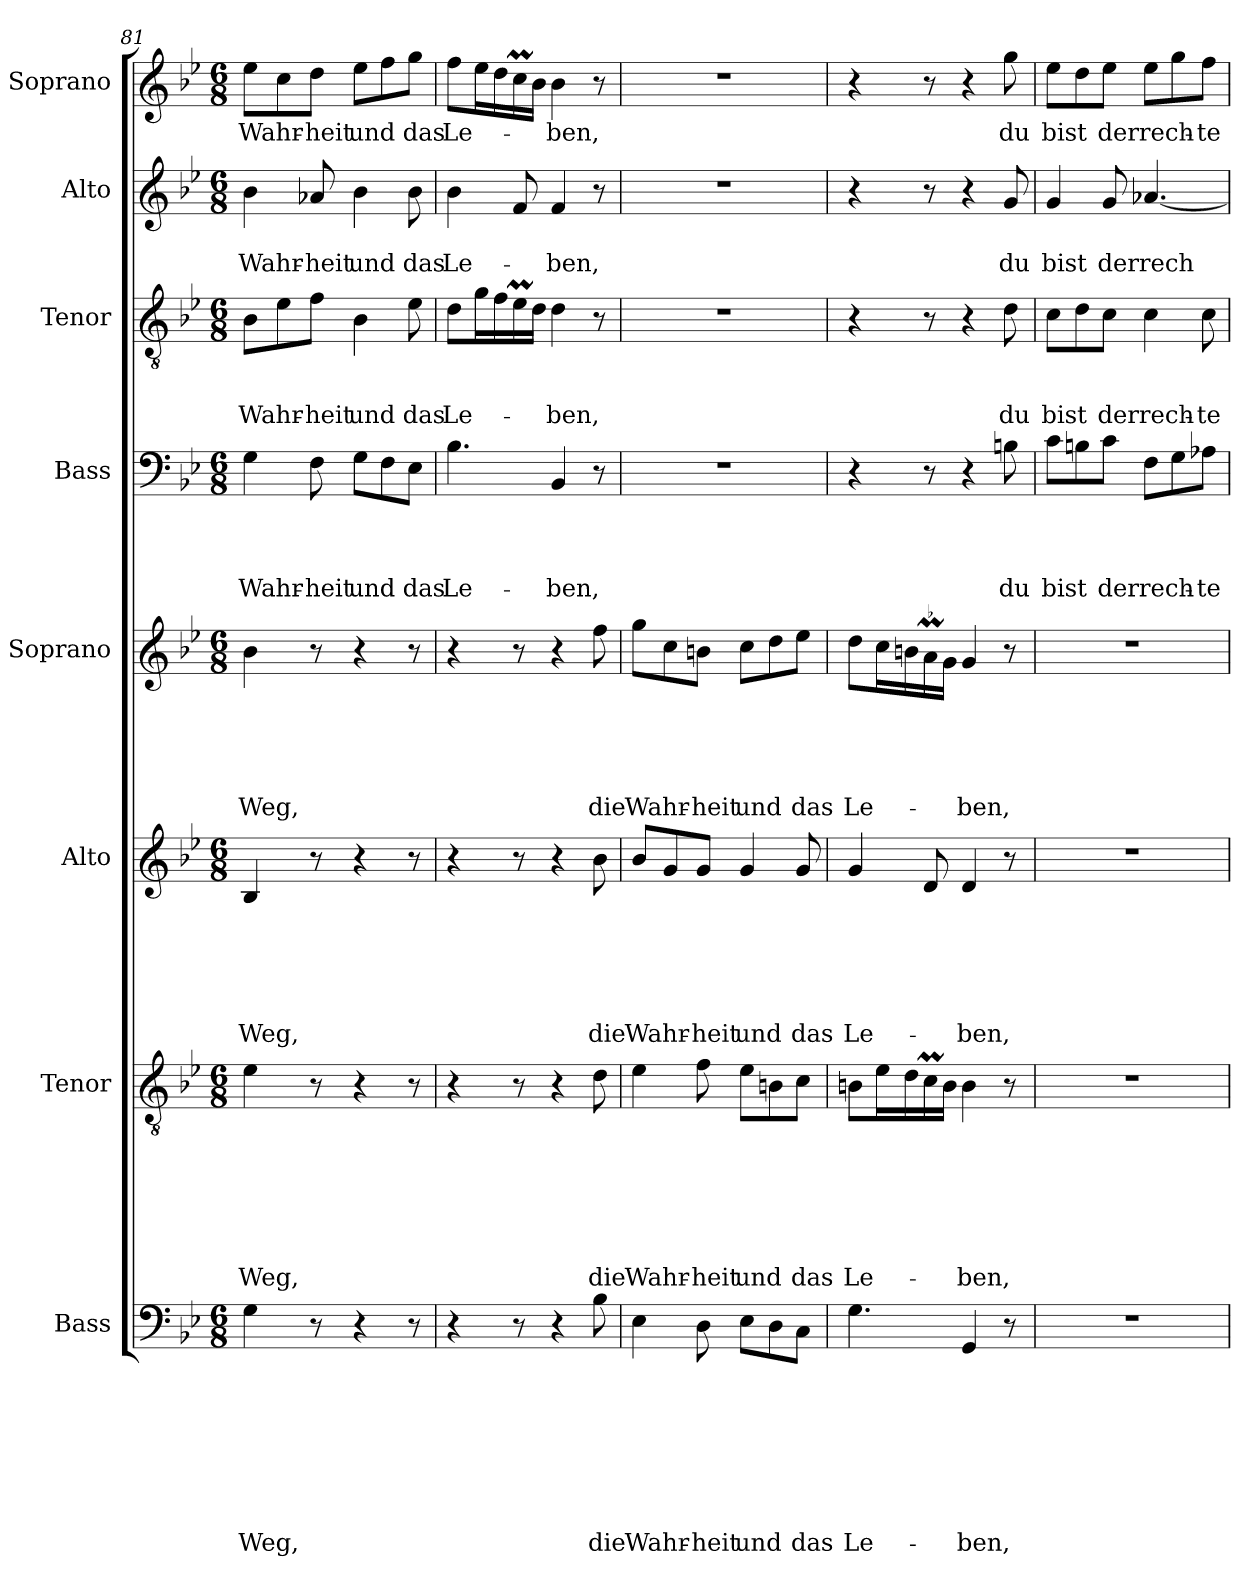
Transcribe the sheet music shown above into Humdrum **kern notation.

**kern	**text	**text	**text	**text	**text	**text	**text	**text	**kern	**text	**text	**text	**text	**text	**text	**text	**kern	**text	**text	**text	**text	**text	**text	**kern	**text	**text	**text	**text	**text	**kern	**text	**text	**text	**text	**kern	**text	**text	**text	**kern	**text	**text	**kern	**text
*part8	*part8	*part8	*part8	*part8	*part8	*part8	*part8	*part8	*part7	*part7	*part7	*part7	*part7	*part7	*part7	*part7	*part6	*part6	*part6	*part6	*part6	*part6	*part6	*part5	*part5	*part5	*part5	*part5	*part5	*part4	*part4	*part4	*part4	*part4	*part3	*part3	*part3	*part3	*part2	*part2	*part2	*part1	*part1
*staff8	*staff8	*staff8	*staff8	*staff8	*staff8	*staff8	*staff8	*staff8	*staff7	*staff7	*staff7	*staff7	*staff7	*staff7	*staff7	*staff7	*staff6	*staff6	*staff6	*staff6	*staff6	*staff6	*staff6	*staff5	*staff5	*staff5	*staff5	*staff5	*staff5	*staff4	*staff4	*staff4	*staff4	*staff4	*staff3	*staff3	*staff3	*staff3	*staff2	*staff2	*staff2	*staff1	*staff1
*I"Bass	*	*	*	*	*	*	*	*	*I"Tenor	*	*	*	*	*	*	*	*I"Alto	*	*	*	*	*	*	*I"Soprano	*	*	*	*	*	*I"Bass	*	*	*	*	*I"Tenor	*	*	*	*I"Alto	*	*	*I"Soprano	*
*clefF4	*	*	*	*	*	*	*	*	*clefGv2	*	*	*	*	*	*	*	*clefG2	*	*	*	*	*	*	*clefG2	*	*	*	*	*	*clefF4	*	*	*	*	*clefGv2	*	*	*	*clefG2	*	*	*clefG2	*
*k[b-e-]	*	*	*	*	*	*	*	*	*k[b-e-]	*	*	*	*	*	*	*	*k[b-e-]	*	*	*	*	*	*	*k[b-e-]	*	*	*	*	*	*k[b-e-]	*	*	*	*	*k[b-e-]	*	*	*	*k[b-e-]	*	*	*k[b-e-]	*
*B-:	*	*	*	*	*	*	*	*	*B-:	*	*	*	*	*	*	*	*B-:	*	*	*	*	*	*	*B-:	*	*	*	*	*	*B-:	*	*	*	*	*B-:	*	*	*	*B-:	*	*	*B-:	*
*M6/8	*	*	*	*	*	*	*	*	*M6/8	*	*	*	*	*	*	*	*M6/8	*	*	*	*	*	*	*M6/8	*	*	*	*	*	*M6/8	*	*	*	*	*M6/8	*	*	*	*M6/8	*	*	*M6/8	*
=81	=81	=81	=81	=81	=81	=81	=81	=81	=81	=81	=81	=81	=81	=81	=81	=81	=81	=81	=81	=81	=81	=81	=81	=81	=81	=81	=81	=81	=81	=81	=81	=81	=81	=81	=81	=81	=81	=81	=81	=81	=81	=81	=81
!	!	!	!	!	!	!	!	!LO:LY:b	!	!	!	!	!	!	!	!LO:LY:b	!	!	!	!	!	!	!LO:LY:b	!	!	!	!	!	!LO:LY:b	!	!	!	!	!LO:LY:b	!	!	!	!LO:LY:b	!	!	!LO:LY:b	!	!LO:LY:b
4G\	.	.	.	.	.	.	.	Weg,	4e-\	.	.	.	.	.	.	Weg,	4B-/	.	.	.	.	.	Weg,	4b-\	.	.	.	.	Weg,	4G\	.	.	.	Wahr-	8B-\L	.	.	Wahr-	4b-\	.	Wahr-	8ee-\L	Wahr-
.	.	.	.	.	.	.	.	.	.	.	.	.	.	.	.	.	.	.	.	.	.	.	.	.	.	.	.	.	.	.	.	.	.	.	8e-\	.	.	.	.	.	.	8cc\	.
!	!	!	!	!	!	!	!	!	!	!	!	!	!	!	!	!	!	!	!	!	!	!	!	!	!	!	!	!	!	!	!	!	!	!LO:LY:b	!	!	!	!LO:LY:b	!	!	!LO:LY:b	!	!LO:LY:b
8r	.	.	.	.	.	.	.	.	8r	.	.	.	.	.	.	.	8r	.	.	.	.	.	.	8r	.	.	.	.	.	8F\	.	.	.	-heit	8f\J	.	.	-heit	8a-X/	.	-heit	8dd\J	-heit
!	!	!	!	!	!	!	!	!	!	!	!	!	!	!	!	!	!	!	!	!	!	!	!	!	!	!	!	!	!	!	!	!	!	!LO:LY:b	!	!	!	!LO:LY:b	!	!	!LO:LY:b	!	!LO:LY:b
4r	.	.	.	.	.	.	.	.	4r	.	.	.	.	.	.	.	4r	.	.	.	.	.	.	4r	.	.	.	.	.	8G\L	.	.	.	und	4B-\	.	.	und	4b-\	.	und	8ee-\L	und
.	.	.	.	.	.	.	.	.	.	.	.	.	.	.	.	.	.	.	.	.	.	.	.	.	.	.	.	.	.	8F\	.	.	.	.	.	.	.	.	.	.	.	8ff\	.
!	!	!	!	!	!	!	!	!	!	!	!	!	!	!	!	!	!	!	!	!	!	!	!	!	!	!	!	!	!	!	!	!	!	!LO:LY:b	!	!	!	!LO:LY:b	!	!	!LO:LY:b	!	!LO:LY:b
8r	.	.	.	.	.	.	.	.	8r	.	.	.	.	.	.	.	8r	.	.	.	.	.	.	8r	.	.	.	.	.	8E-\J	.	.	.	das	8e-\	.	.	das	8b-\	.	das	8gg\J	das
=82	=82	=82	=82	=82	=82	=82	=82	=82	=82	=82	=82	=82	=82	=82	=82	=82	=82	=82	=82	=82	=82	=82	=82	=82	=82	=82	=82	=82	=82	=82	=82	=82	=82	=82	=82	=82	=82	=82	=82	=82	=82	=82	=82
!	!	!	!	!	!	!	!	!	!	!	!	!	!	!	!	!	!	!	!	!	!	!	!	!	!	!	!	!	!	!	!	!	!	!LO:LY:b	!	!	!	!LO:LY:b	!	!	!LO:LY:b	!	!LO:LY:b
4r	.	.	.	.	.	.	.	.	4r	.	.	.	.	.	.	.	4r	.	.	.	.	.	.	4r	.	.	.	.	.	4.B-\	.	.	.	Le-	8d\L	.	.	Le-	4b-\	.	Le-	8ff\L	Le-
.	.	.	.	.	.	.	.	.	.	.	.	.	.	.	.	.	.	.	.	.	.	.	.	.	.	.	.	.	.	.	.	.	.	.	16g\L	.	.	.	.	.	.	16ee-\L	.
.	.	.	.	.	.	.	.	.	.	.	.	.	.	.	.	.	.	.	.	.	.	.	.	.	.	.	.	.	.	.	.	.	.	.	16f\	.	.	.	.	.	.	16dd\	.
8r	.	.	.	.	.	.	.	.	8r	.	.	.	.	.	.	.	8r	.	.	.	.	.	.	8r	.	.	.	.	.	.	.	.	.	.	16e-M\	.	.	.	8f/	.	.	16ccM\	.
.	.	.	.	.	.	.	.	.	.	.	.	.	.	.	.	.	.	.	.	.	.	.	.	.	.	.	.	.	.	.	.	.	.	.	16d\JJ	.	.	.	.	.	.	16b-\JJ	.
!	!	!	!	!	!	!	!	!	!	!	!	!	!	!	!	!	!	!	!	!	!	!	!	!	!	!	!	!	!	!	!	!	!	!LO:LY:b	!	!	!	!LO:LY:b	!	!	!LO:LY:b	!	!LO:LY:b
4r	.	.	.	.	.	.	.	.	4r	.	.	.	.	.	.	.	4r	.	.	.	.	.	.	4r	.	.	.	.	.	4BB-/	.	.	.	-ben,	4d\	.	.	-ben,	4f/	.	-ben,	4b-\	-ben,
!	!	!	!	!	!	!	!	!LO:LY:b	!	!	!	!	!	!	!	!LO:LY:b	!	!	!	!	!	!	!LO:LY:b	!	!	!	!	!	!LO:LY:b	!	!	!	!	!	!	!	!	!	!	!	!	!	!
8B-\	.	.	.	.	.	.	.	die	8d\	.	.	.	.	.	.	die	8b-\	.	.	.	.	.	die	8ff\	.	.	.	.	die	8r	.	.	.	.	8r	.	.	.	8r	.	.	8r	.
=83	=83	=83	=83	=83	=83	=83	=83	=83	=83	=83	=83	=83	=83	=83	=83	=83	=83	=83	=83	=83	=83	=83	=83	=83	=83	=83	=83	=83	=83	=83	=83	=83	=83	=83	=83	=83	=83	=83	=83	=83	=83	=83	=83
!	!	!	!	!	!	!	!	!LO:LY:b	!	!	!	!	!	!	!	!LO:LY:b	!	!	!	!	!	!	!LO:LY:b	!	!	!	!	!	!LO:LY:b	!LO:N:vis=1	!	!	!	!	!LO:N:vis=1	!	!	!	!LO:N:vis=1	!	!	!LO:N:vis=1	!
4E-\	.	.	.	.	.	.	.	Wahr-	4e-\	.	.	.	.	.	.	Wahr-	8b-/L	.	.	.	.	.	Wahr-	8gg\L	.	.	.	.	Wahr-	2.r	.	.	.	.	2.r	.	.	.	2.r	.	.	2.r	.
.	.	.	.	.	.	.	.	.	.	.	.	.	.	.	.	.	8g/	.	.	.	.	.	.	8cc\	.	.	.	.	.	.	.	.	.	.	.	.	.	.	.	.	.	.	.
!	!	!	!	!	!	!	!	!LO:LY:b	!	!	!	!	!	!	!	!LO:LY:b	!	!	!	!	!	!	!LO:LY:b	!	!	!	!	!	!LO:LY:b	!	!	!	!	!	!	!	!	!	!	!	!	!	!
8D\	.	.	.	.	.	.	.	-heit	8f\	.	.	.	.	.	.	-heit	8g/J	.	.	.	.	.	-heit	8bn\J	.	.	.	.	-heit	.	.	.	.	.	.	.	.	.	.	.	.	.	.
!	!	!	!	!	!	!	!	!LO:LY:b	!	!	!	!	!	!	!	!LO:LY:b	!	!	!	!	!	!	!LO:LY:b	!	!	!	!	!	!LO:LY:b	!	!	!	!	!	!	!	!	!	!	!	!	!	!
8E-\L	.	.	.	.	.	.	.	und	8e-\L	.	.	.	.	.	.	und	4g/	.	.	.	.	.	und	8cc\L	.	.	.	.	und	.	.	.	.	.	.	.	.	.	.	.	.	.	.
8D\	.	.	.	.	.	.	.	.	8Bn\	.	.	.	.	.	.	.	.	.	.	.	.	.	.	8dd\	.	.	.	.	.	.	.	.	.	.	.	.	.	.	.	.	.	.	.
!	!	!	!	!	!	!	!	!LO:LY:b	!	!	!	!	!	!	!	!LO:LY:b	!	!	!	!	!	!	!LO:LY:b	!	!	!	!	!	!LO:LY:b	!	!	!	!	!	!	!	!	!	!	!	!	!	!
8C\J	.	.	.	.	.	.	.	das	8c\J	.	.	.	.	.	.	das	8g/	.	.	.	.	.	das	8ee-\J	.	.	.	.	das	.	.	.	.	.	.	.	.	.	.	.	.	.	.
!!LO:PB:g=z
=84	=84	=84	=84	=84	=84	=84	=84	=84	=84	=84	=84	=84	=84	=84	=84	=84	=84	=84	=84	=84	=84	=84	=84	=84	=84	=84	=84	=84	=84	=84	=84	=84	=84	=84	=84	=84	=84	=84	=84	=84	=84	=84	=84
!	!	!	!	!	!	!	!	!LO:LY:b	!	!	!	!	!	!	!	!LO:LY:b	!	!	!	!	!	!	!LO:LY:b	!	!	!	!	!	!LO:LY:b	!	!	!	!	!	!	!	!	!	!	!	!	!	!
4.G\	.	.	.	.	.	.	.	Le-	8Bn\L	.	.	.	.	.	.	Le-	4g/	.	.	.	.	.	Le-	8dd\L	.	.	.	.	Le-	4r	.	.	.	.	4r	.	.	.	4r	.	.	4r	.
.	.	.	.	.	.	.	.	.	16e-\L	.	.	.	.	.	.	.	.	.	.	.	.	.	.	16cc\L	.	.	.	.	.	.	.	.	.	.	.	.	.	.	.	.	.	.	.
.	.	.	.	.	.	.	.	.	16d\	.	.	.	.	.	.	.	.	.	.	.	.	.	.	16bn\	.	.	.	.	.	.	.	.	.	.	.	.	.	.	.	.	.	.	.
.	.	.	.	.	.	.	.	.	16cM\	.	.	.	.	.	.	.	8d/	.	.	.	.	.	.	16am\	.	.	.	.	.	8r	.	.	.	.	8r	.	.	.	8r	.	.	8r	.
.	.	.	.	.	.	.	.	.	16B\JJ	.	.	.	.	.	.	.	.	.	.	.	.	.	.	16g\JJ	.	.	.	.	.	.	.	.	.	.	.	.	.	.	.	.	.	.	.
!	!	!	!	!	!	!	!	!LO:LY:b	!	!	!	!	!	!	!	!LO:LY:b	!	!	!	!	!	!	!LO:LY:b	!	!	!	!	!	!LO:LY:b	!	!	!	!	!	!	!	!	!	!	!	!	!	!
4GG/	.	.	.	.	.	.	.	-ben,	4B\	.	.	.	.	.	.	-ben,	4d/	.	.	.	.	.	-ben,	4g/	.	.	.	.	-ben,	4r	.	.	.	.	4r	.	.	.	4r	.	.	4r	.
!	!	!	!	!	!	!	!	!	!	!	!	!	!	!	!	!	!	!	!	!	!	!	!	!	!	!	!	!	!	!	!	!	!	!LO:LY:b	!	!	!	!LO:LY:b	!	!	!LO:LY:b	!	!LO:LY:b
8r	.	.	.	.	.	.	.	.	8r	.	.	.	.	.	.	.	8r	.	.	.	.	.	.	8r	.	.	.	.	.	8Bn\	.	.	.	du	8d\	.	.	du	8g/	.	du	8gg\	du
=85	=85	=85	=85	=85	=85	=85	=85	=85	=85	=85	=85	=85	=85	=85	=85	=85	=85	=85	=85	=85	=85	=85	=85	=85	=85	=85	=85	=85	=85	=85	=85	=85	=85	=85	=85	=85	=85	=85	=85	=85	=85	=85	=85
!LO:N:vis=1	!	!	!	!	!	!	!	!	!LO:N:vis=1	!	!	!	!	!	!	!	!LO:N:vis=1	!	!	!	!	!	!	!LO:N:vis=1	!	!	!	!	!	!	!	!	!	!LO:LY:b	!	!	!	!LO:LY:b	!	!	!LO:LY:b	!	!LO:LY:b
2.r	.	.	.	.	.	.	.	.	2.r	.	.	.	.	.	.	.	2.r	.	.	.	.	.	.	2.r	.	.	.	.	.	8c\L	.	.	.	bist	8c\L	.	.	bist	4g/	.	bist	8ee-\L	bist
.	.	.	.	.	.	.	.	.	.	.	.	.	.	.	.	.	.	.	.	.	.	.	.	.	.	.	.	.	.	8Bn\	.	.	.	.	8d\	.	.	.	.	.	.	8dd\	.
!	!	!	!	!	!	!	!	!	!	!	!	!	!	!	!	!	!	!	!	!	!	!	!	!	!	!	!	!	!	!	!	!	!	!LO:LY:b	!	!	!	!LO:LY:b	!	!	!LO:LY:b	!	!LO:LY:b
.	.	.	.	.	.	.	.	.	.	.	.	.	.	.	.	.	.	.	.	.	.	.	.	.	.	.	.	.	.	8c\J	.	.	.	der	8c\J	.	.	der	8g/	.	der	8ee-\J	der
!	!	!	!	!	!	!	!	!	!	!	!	!	!	!	!	!	!	!	!	!	!	!	!	!	!	!	!	!	!	!	!	!	!	!LO:LY:b	!	!	!	!LO:LY:b	!	!	!LO:LY:b	!	!LO:LY:b
.	.	.	.	.	.	.	.	.	.	.	.	.	.	.	.	.	.	.	.	.	.	.	.	.	.	.	.	.	.	8F\L	.	.	.	rech-	4c\	.	.	rech-	[<4.a-X/	.	rech-	8ee-\L	rech-
.	.	.	.	.	.	.	.	.	.	.	.	.	.	.	.	.	.	.	.	.	.	.	.	.	.	.	.	.	.	8G\	.	.	.	.	.	.	.	.	.	.	.	8gg\	.
!	!	!	!	!	!	!	!	!	!	!	!	!	!	!	!	!	!	!	!	!	!	!	!	!	!	!	!	!	!	!	!	!	!	!LO:LY:b	!	!	!	!LO:LY:b	!	!	!	!	!LO:LY:b
.	.	.	.	.	.	.	.	.	.	.	.	.	.	.	.	.	.	.	.	.	.	.	.	.	.	.	.	.	.	8A-X\J	.	.	.	-te	8c\	.	.	-te	.	.	.	8ff\J	-te
=	=	=	=	=	=	=	=	=	=	=	=	=	=	=	=	=	=	=	=	=	=	=	=	=	=	=	=	=	=	=	=	=	=	=	=	=	=	=	=	=	=	=	=
*-	*-	*-	*-	*-	*-	*-	*-	*-	*-	*-	*-	*-	*-	*-	*-	*-	*-	*-	*-	*-	*-	*-	*-	*-	*-	*-	*-	*-	*-	*-	*-	*-	*-	*-	*-	*-	*-	*-	*-	*-	*-	*-	*-
